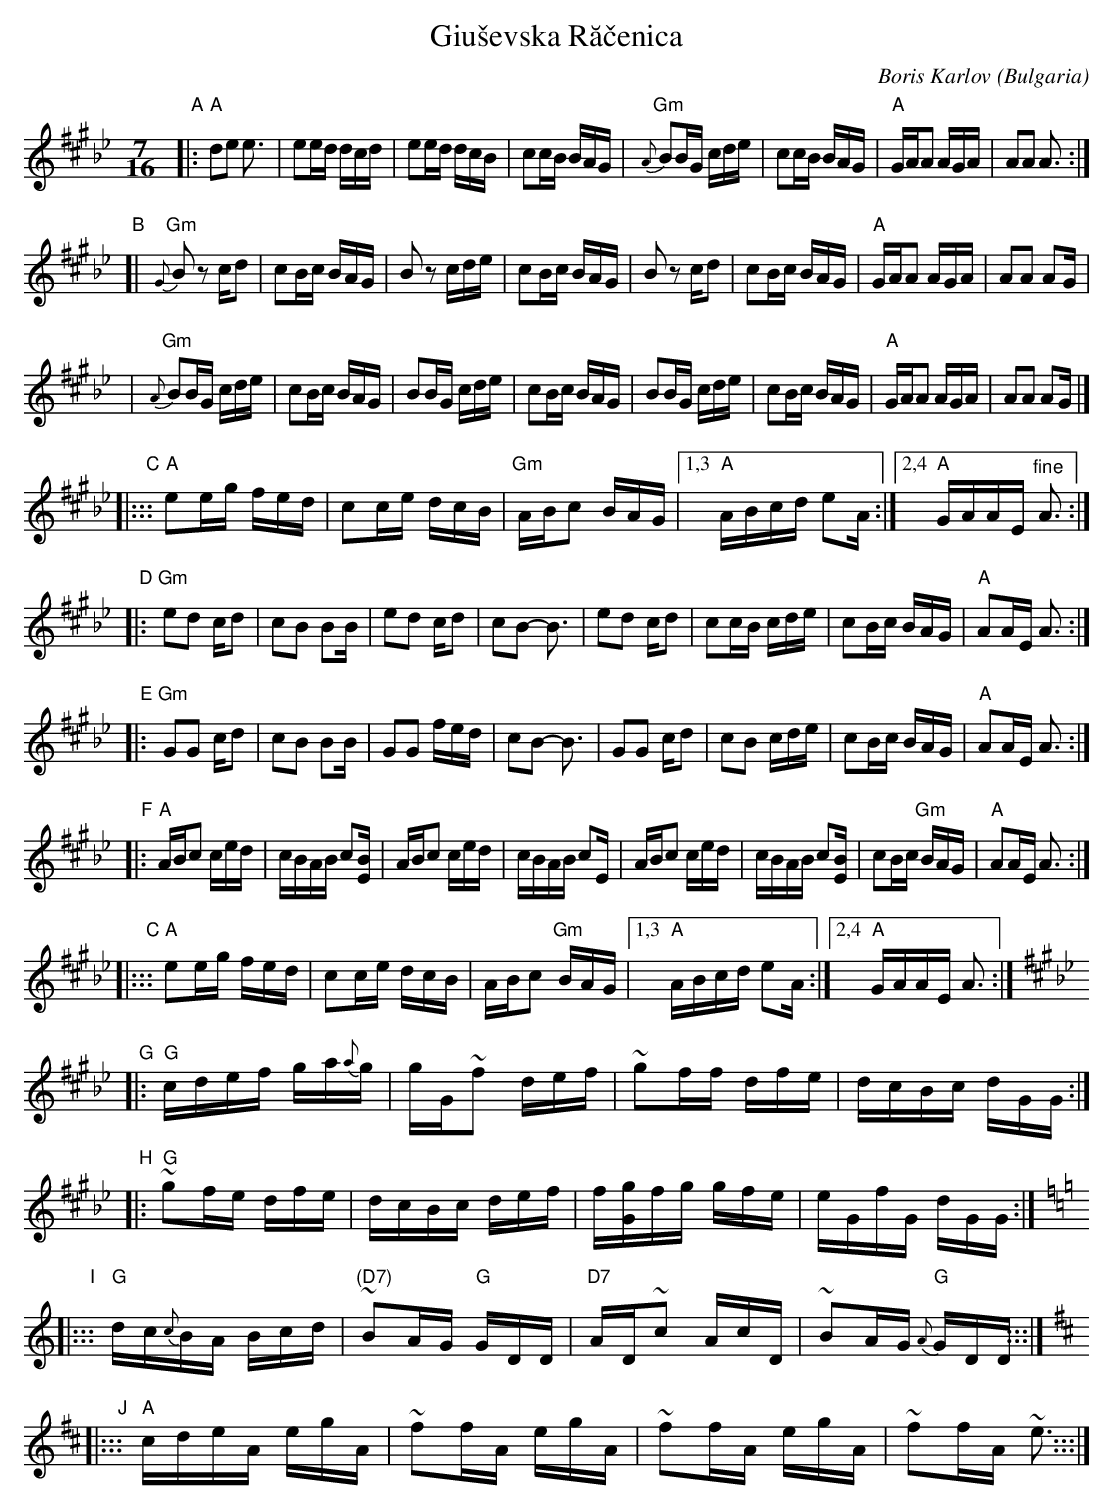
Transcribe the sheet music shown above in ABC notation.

X:1
T: Giu\vsevska R\ua\vcenica
O: Bulgaria
C: Boris Karlov
M: 7/16
L: 1/16
K: A_B_e^c
"A"\
|: "A"d2e2 e3 | e2ed dcd | e2ed dcB | c2cB BAG \
| "Gm"{A}B2BG cde | c2cB BAG | "A"GAA2 AGA | A2A2 A3 :|
"B"\
[|"Gm"{G}B2z2 cd2 | c2Bc BAG |    B2z2 cde | c2Bc BAG \
|        B2z2 cd2 | c2Bc BAG | "A"GAA2 AGA | A2A2 A2G |
| "Gm"{A}B2BG cde | c2Bc BAG |    B2BG cde | c2Bc BAG \
|        B2BG cde | c2Bc BAG | "A"GAA2 AGA | A2A2 A2G |]
"C"\
|::: "A"e2eg fed | c2ce dcB | "Gm"ABc2 BAG |1,3 "A"ABcd e2A :|2,4 "A"GAAE "^fine"A3 :|
"D"\
|: "Gm"e2d2 cd2 | c2B2 B2B | e2d2 cd2 |    c2B2- B3 \
|      e2d2 cd2 | c2cB cde | c2Bc BAG | "A"A2AE  A3 :|
"E"\
|: "Gm"G2G2 cd2 | c2B2 B2B | G2G2 fed |    c2B2- B3 \
|      G2G2 cd2 | c2B2 cde | c2Bc BAG | "A"A2AE  A3 :|
"F"\
|: "A"ABc2 ced | cBAB c2[BE] | ABc2     ced |    cBAB c2E \
|     ABc2 ced | cBAB c2[BE] | c2Bc "Gm"BAG | "A"A2AE A3:|
"C"\
|::: "A"e2eg fed | c2ce dcB | ABc2 "Gm"BAG |1,3 "A"ABcd e2A :|2,4 "A"GAAE A3 :|
K: A_B_e^c
"G"\
|: "G"cdef ga{a}g | gG~f2 def | ~g2ff dfe | dcBc dGG :|
"H"\
|: "G"~g2fe dfe | dcBc def | f[gG]fg gfe | eGfG dGG :|
K: Gmix
"I"\
|::: "G"dc{c}BA Bcd | "(D7)"~B2AG "G"GDD | "D7"AD~c2 AcD | ~B2AG "G"{A}GDD :::|
K: Amix
"J"\
|::: "A"cdeA egA | ~f2fA egA | ~f2fA egA | ~f2fA ~e3 :::|
